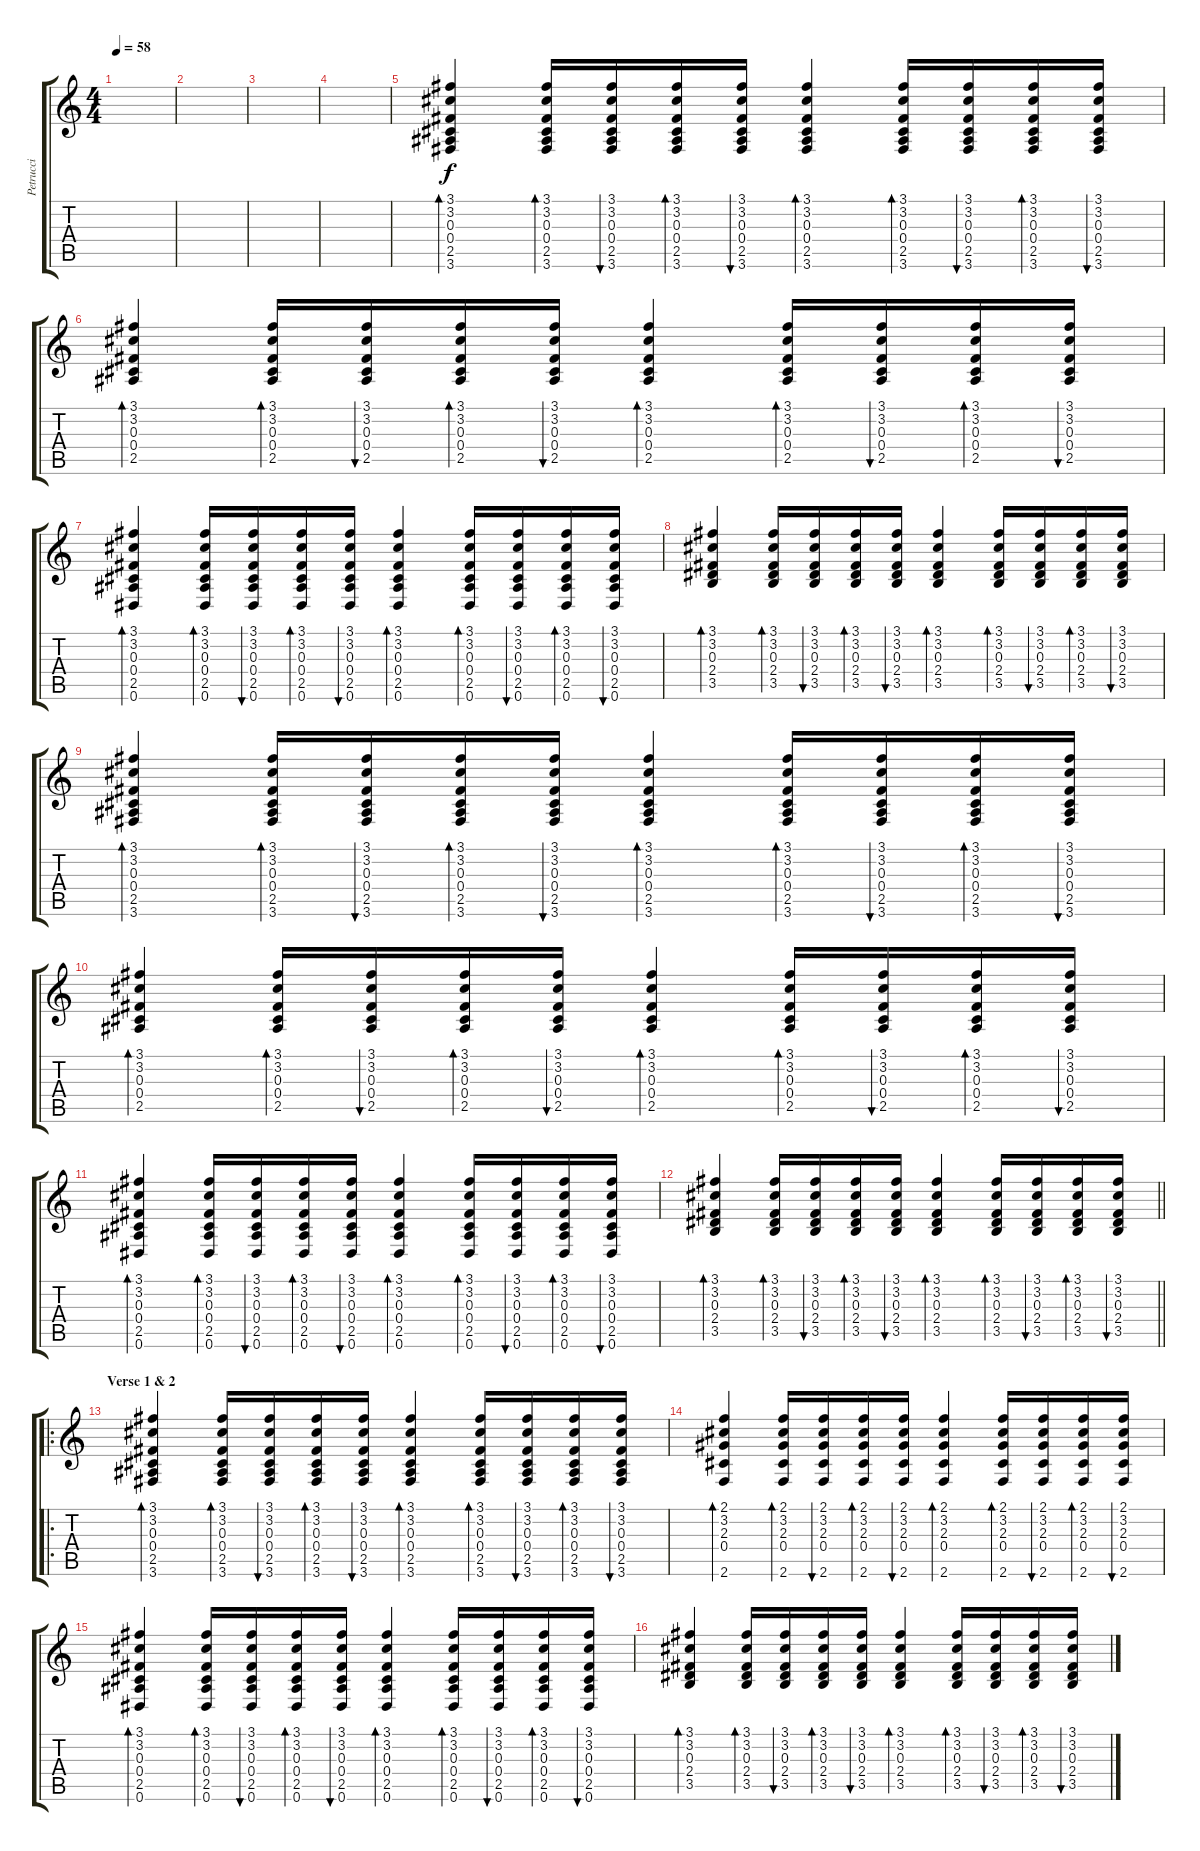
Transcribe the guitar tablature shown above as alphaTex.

\track ("Petrucci" "Petrucci") {instrument acousticguitarsteel}
\staff {score tabs}
\tuning (Eb4 Bb3 Gb3 Db3 Ab2 Eb2) {hide}
\ts (4 4)
\tempo 58
\clef g2
\ks c
|
|
|
|
(3.1 3.2 0.3 0.4 2.5 3.6).4{bd 60} (3.1 3.2 0.3 0.4 2.5 3.6).16{bd 60} (3.1 3.2 0.3 0.4 2.5 3.6).16{bu 60} (3.1 3.2 0.3 0.4 2.5 3.6).16{bd 60} (3.1 3.2 0.3 0.4 2.5 3.6).16{bu 60} (3.1 3.2 0.3 0.4 2.5 3.6).4{bd 60} (3.1 3.2 0.3 0.4 2.5 3.6).16{bd 60} (3.1 3.2 0.3 0.4 2.5 3.6).16{bu 60} (3.1 3.2 0.3 0.4 2.5 3.6).16{bd 60} (3.1 3.2 0.3 0.4 2.5 3.6).16{bu 60} |
(3.1 3.2 0.3 0.4 2.5).4{bd 60} (3.1 3.2 0.3 0.4 2.5).16{bd 60} (3.1 3.2 0.3 0.4 2.5).16{bu 60} (3.1 3.2 0.3 0.4 2.5).16{bd 60} (3.1 3.2 0.3 0.4 2.5).16{bu 60} (3.1 3.2 0.3 0.4 2.5).4{bd 60} (3.1 3.2 0.3 0.4 2.5).16{bd 60} (3.1 3.2 0.3 0.4 2.5).16{bu 60} (3.1 3.2 0.3 0.4 2.5).16{bd 60} (3.1 3.2 0.3 0.4 2.5).16{bu 60} |
(3.1 3.2 0.3 0.4 2.5 0.6).4{bd 60} (3.1 3.2 0.3 0.4 2.5 0.6).16{bd 60} (3.1 3.2 0.3 0.4 2.5 0.6).16{bu 60} (3.1 3.2 0.3 0.4 2.5 0.6).16{bd 60} (3.1 3.2 0.3 0.4 2.5 0.6).16{bu 60} (3.1 3.2 0.3 0.4 2.5 0.6).4{bd 60} (3.1 3.2 0.3 0.4 2.5 0.6).16{bd 60} (3.1 3.2 0.3 0.4 2.5 0.6).16{bu 60} (3.1 3.2 0.3 0.4 2.5 0.6).16{bd 60} (3.1 3.2 0.3 0.4 2.5 0.6).16{bu 60} |
(3.1 3.2 0.3 2.4 3.5).4{bd 60} (3.1 3.2 0.3 2.4 3.5).16{bd 60} (3.1 3.2 0.3 2.4 3.5).16{bu 60} (3.1 3.2 0.3 2.4 3.5).16{bd 60} (3.1 3.2 0.3 2.4 3.5).16{bu 60} (3.1 3.2 0.3 2.4 3.5).4{bd 60} (3.1 3.2 0.3 2.4 3.5).16{bd 60} (3.1 3.2 0.3 2.4 3.5).16{bu 60} (3.1 3.2 0.3 2.4 3.5).16{bd 60} (3.1 3.2 0.3 2.4 3.5).16{bu 60} |
(3.1 3.2 0.3 0.4 2.5 3.6).4{bd 60} (3.1 3.2 0.3 0.4 2.5 3.6).16{bd 60} (3.1 3.2 0.3 0.4 2.5 3.6).16{bu 60} (3.1 3.2 0.3 0.4 2.5 3.6).16{bd 60} (3.1 3.2 0.3 0.4 2.5 3.6).16{bu 60} (3.1 3.2 0.3 0.4 2.5 3.6).4{bd 60} (3.1 3.2 0.3 0.4 2.5 3.6).16{bd 60} (3.1 3.2 0.3 0.4 2.5 3.6).16{bu 60} (3.1 3.2 0.3 0.4 2.5 3.6).16{bd 60} (3.1 3.2 0.3 0.4 2.5 3.6).16{bu 60} |
(3.1 3.2 0.3 0.4 2.5).4{bd 60} (3.1 3.2 0.3 0.4 2.5).16{bd 60} (3.1 3.2 0.3 0.4 2.5).16{bu 60} (3.1 3.2 0.3 0.4 2.5).16{bd 60} (3.1 3.2 0.3 0.4 2.5).16{bu 60} (3.1 3.2 0.3 0.4 2.5).4{bd 60} (3.1 3.2 0.3 0.4 2.5).16{bd 60} (3.1 3.2 0.3 0.4 2.5).16{bu 60} (3.1 3.2 0.3 0.4 2.5).16{bd 60} (3.1 3.2 0.3 0.4 2.5).16{bu 60} |
(3.1 3.2 0.3 0.4 2.5 0.6).4{bd 60} (3.1 3.2 0.3 0.4 2.5 0.6).16{bd 60} (3.1 3.2 0.3 0.4 2.5 0.6).16{bu 60} (3.1 3.2 0.3 0.4 2.5 0.6).16{bd 60} (3.1 3.2 0.3 0.4 2.5 0.6).16{bu 60} (3.1 3.2 0.3 0.4 2.5 0.6).4{bd 60} (3.1 3.2 0.3 0.4 2.5 0.6).16{bd 60} (3.1 3.2 0.3 0.4 2.5 0.6).16{bu 60} (3.1 3.2 0.3 0.4 2.5 0.6).16{bd 60} (3.1 3.2 0.3 0.4 2.5 0.6).16{bu 60} |
\barLineRight lightlight
(3.1 3.2 0.3 2.4 3.5).4{bd 60} (3.1 3.2 0.3 2.4 3.5).16{bd 60} (3.1 3.2 0.3 2.4 3.5).16{bu 60} (3.1 3.2 0.3 2.4 3.5).16{bd 60} (3.1 3.2 0.3 2.4 3.5).16{bu 60} (3.1 3.2 0.3 2.4 3.5).4{bd 60} (3.1 3.2 0.3 2.4 3.5).16{bd 60} (3.1 3.2 0.3 2.4 3.5).16{bu 60} (3.1 3.2 0.3 2.4 3.5).16{bd 60} (3.1 3.2 0.3 2.4 3.5).16{bu 60} |
\ro
\section ("" "Verse 1 & 2")
(3.1 3.2 0.3 0.4 2.5 3.6).4{bd 60} (3.1 3.2 0.3 0.4 2.5 3.6).16{bd 60} (3.1 3.2 0.3 0.4 2.5 3.6).16{bu 60} (3.1 3.2 0.3 0.4 2.5 3.6).16{bd 60} (3.1 3.2 0.3 0.4 2.5 3.6).16{bu 60} (3.1 3.2 0.3 0.4 2.5 3.6).4{bd 60} (3.1 3.2 0.3 0.4 2.5 3.6).16{bd 60} (3.1 3.2 0.3 0.4 2.5 3.6).16{bu 60} (3.1 3.2 0.3 0.4 2.5 3.6).16{bd 60} (3.1 3.2 0.3 0.4 2.5 3.6).16{bu 60} |
(2.1 3.2 2.3 0.4 2.6).4{bd 60} (2.1 3.2 2.3 0.4 2.6).16{bd 60} (2.1 3.2 2.3 0.4 2.6).16{bu 60} (2.1 3.2 2.3 0.4 2.6).16{bd 60} (2.1 3.2 2.3 0.4 2.6).16{bu 60} (2.1 3.2 2.3 0.4 2.6).4{bd 60} (2.1 3.2 2.3 0.4 2.6).16{bd 60} (2.1 3.2 2.3 0.4 2.6).16{bu 60} (2.1 3.2 2.3 0.4 2.6).16{bd 60} (2.1 3.2 2.3 0.4 2.6).16{bu 60} |
(3.1 3.2 0.3 0.4 2.5 0.6).4{bd 60} (3.1 3.2 0.3 0.4 2.5 0.6).16{bd 60} (3.1 3.2 0.3 0.4 2.5 0.6).16{bu 60} (3.1 3.2 0.3 0.4 2.5 0.6).16{bd 60} (3.1 3.2 0.3 0.4 2.5 0.6).16{bu 60} (3.1 3.2 0.3 0.4 2.5 0.6).4{bd 60} (3.1 3.2 0.3 0.4 2.5 0.6).16{bd 60} (3.1 3.2 0.3 0.4 2.5 0.6).16{bu 60} (3.1 3.2 0.3 0.4 2.5 0.6).16{bd 60} (3.1 3.2 0.3 0.4 2.5 0.6).16{bu 60} |
(3.1 3.2 0.3 2.4 3.5).4{bd 60} (3.1 3.2 0.3 2.4 3.5).16{bd 60} (3.1 3.2 0.3 2.4 3.5).16{bu 60} (3.1 3.2 0.3 2.4 3.5).16{bd 60} (3.1 3.2 0.3 2.4 3.5).16{bu 60} (3.1 3.2 0.3 2.4 3.5).4{bd 60} (3.1 3.2 0.3 2.4 3.5).16{bd 60} (3.1 3.2 0.3 2.4 3.5).16{bu 60} (3.1 3.2 0.3 2.4 3.5).16{bd 60} (3.1 3.2 0.3 2.4 3.5).16{bu 60}
